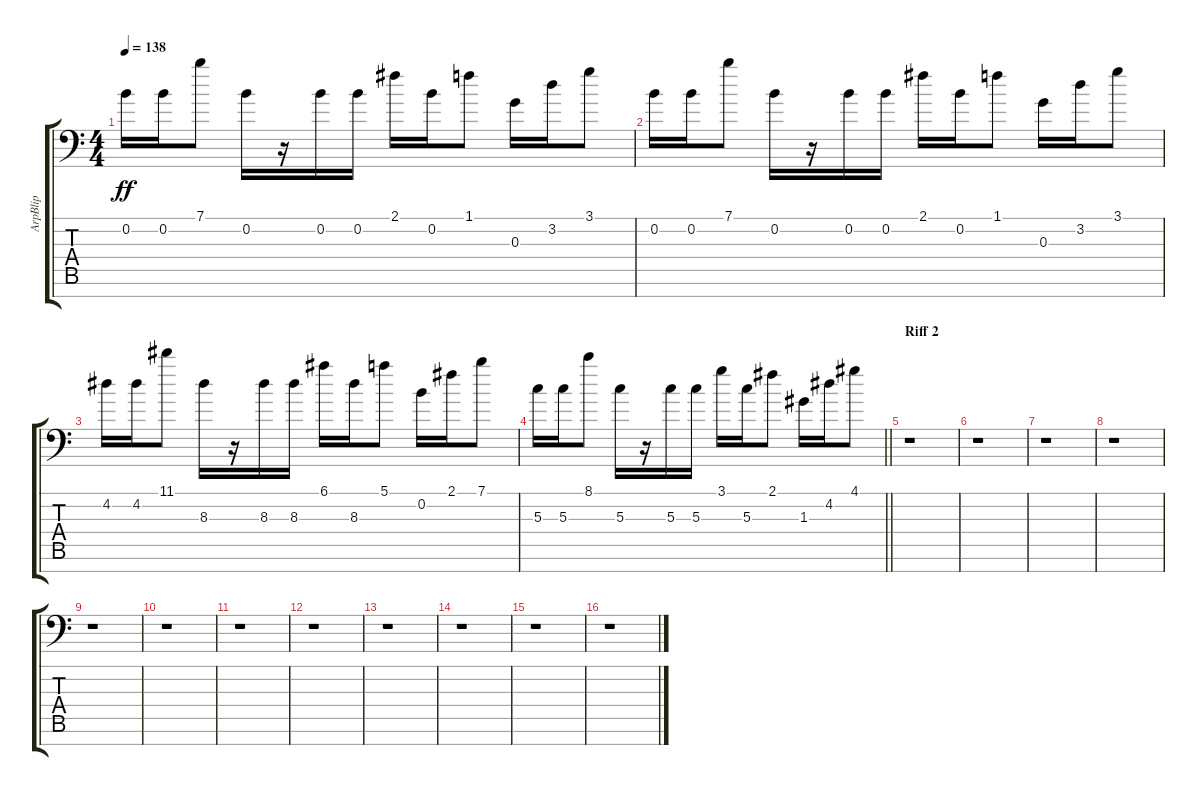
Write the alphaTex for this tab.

\track ("ArpBlip" "ArpBlip") {instrument slapbass1}
\staff {score tabs}
\tuning (E4 B3 G3 D3 A2 E2 C-1) {hide}
\ts (4 4)
\tempo 138
\clef f4
\ks c
0.2.16{dy ff} 0.2.16 7.1.8 0.2.16 r.16 0.2.16 0.2.16 2.1.16 0.2.16 1.1.8 0.3.16 3.2.16 3.1.8 |
0.2.16 0.2.16 7.1.8 0.2.16 r.16 0.2.16 0.2.16 2.1.16 0.2.16 1.1.8 0.3.16 3.2.16 3.1.8 |
4.2.16 4.2.16 11.1.8 8.3.16 r.16 8.3.16 8.3.16 6.1.16 8.3.16 5.1.8 0.2.16 2.1.16 7.1.8 |
\barLineRight lightlight
5.3.16 5.3.16 8.1.8 5.3.16 r.16 5.3.16 5.3.16 3.1.16 5.3.16 2.1.8 1.3.16 4.2.16 4.1.8 |
\section ("" "Riff 2")
r.1 |
r.1 |
r.1 |
r.1 |
r.1 |
r.1 |
r.1 |
r.1 |
r.1 |
r.1 |
r.1 |
r.1
